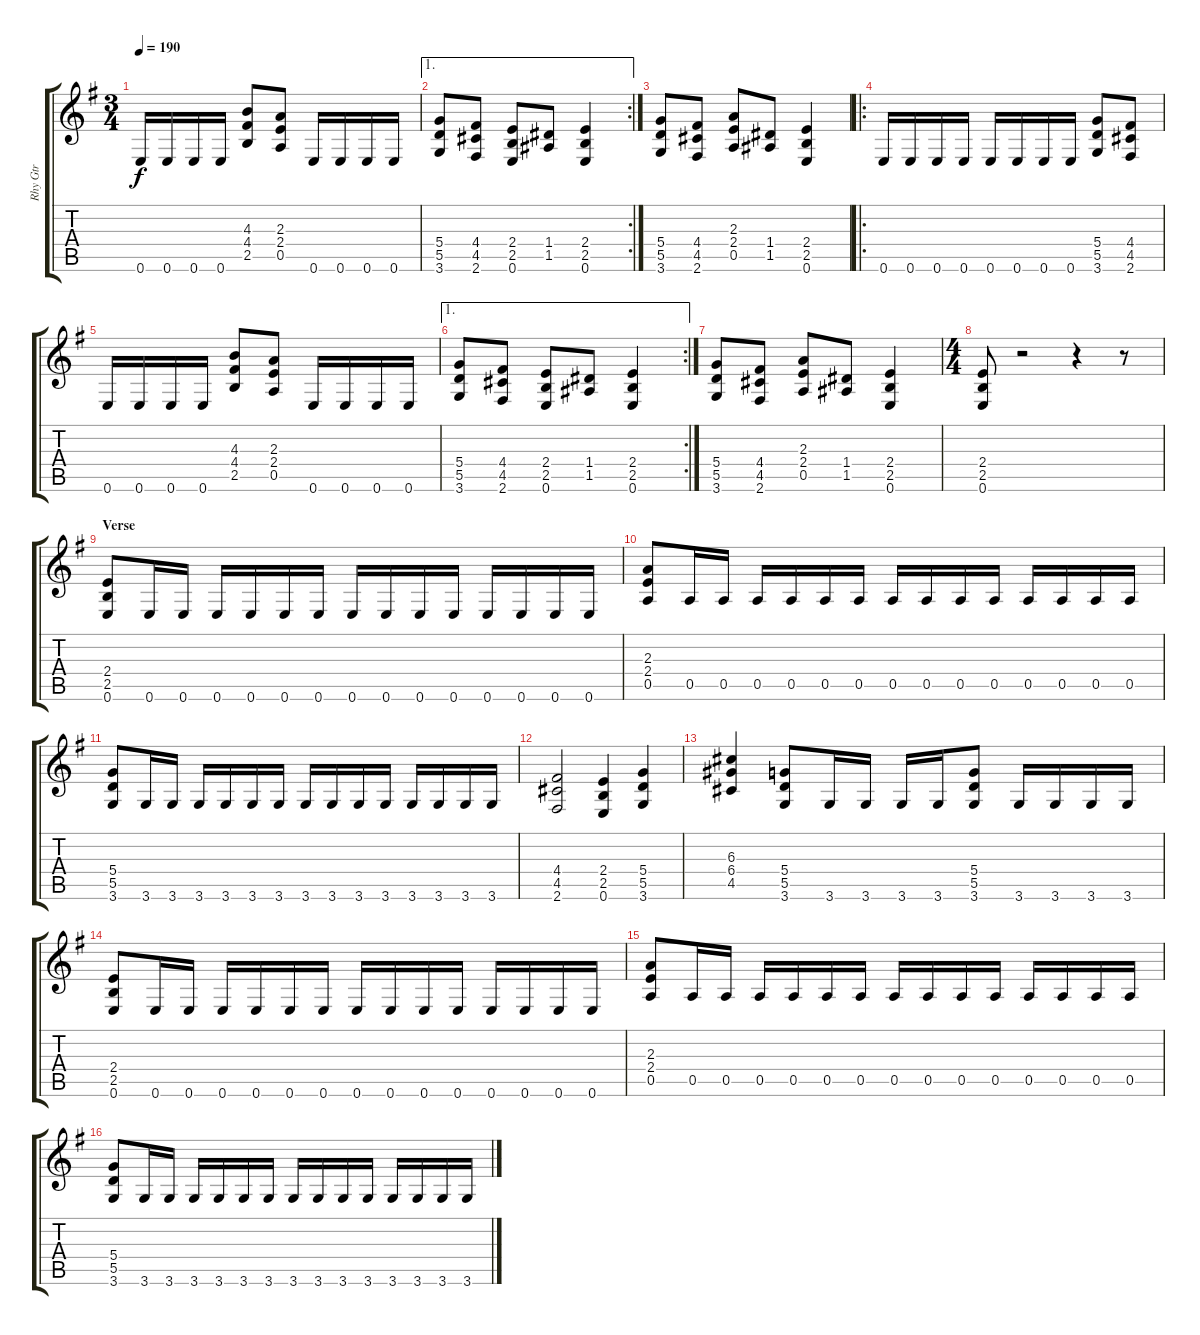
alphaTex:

\track ("Rhy Gtr" "Rhy Gtr") {instrument distortionguitar}
\staff {score tabs}
\tuning (E4 B3 G3 D3 A2 E2) {hide}
\ts (3 4)
\tempo 190
\clef g2
\ks eminor
0.6.16{dy f} 0.6.16 0.6.16 0.6.16 (4.3 4.4 2.5).8 (2.3 2.4 0.5).8 0.6.16 0.6.16 0.6.16 0.6.16 |
\ae 1
\rc 2
(5.4 5.5 3.6).8 (4.4 4.5 2.6).8 (2.4 2.5 0.6).8 (1.4 1.5).8 (2.4 2.5 0.6).4 |
(5.4 5.5 3.6).8 (4.4 4.5 2.6).8 (2.3 2.4 0.5).8 (1.4 1.5).8 (2.4 2.5 0.6).4 |
\ro
0.6.16 0.6.16 0.6.16 0.6.16 0.6.16 0.6.16 0.6.16 0.6.16 (5.4 5.5 3.6).8 (4.4 4.5 2.6).8 |
0.6.16 0.6.16 0.6.16 0.6.16 (4.3 4.4 2.5).8 (2.3 2.4 0.5).8 0.6.16 0.6.16 0.6.16 0.6.16 |
\ae 1
\rc 2
(5.4 5.5 3.6).8 (4.4 4.5 2.6).8 (2.4 2.5 0.6).8 (1.4 1.5).8 (2.4 2.5 0.6).4 |
(5.4 5.5 3.6).8 (4.4 4.5 2.6).8 (2.3 2.4 0.5).8 (1.4 1.5).8 (2.4 2.5 0.6).4 |
\ts (4 4)
(2.4 2.5 0.6).8 r.2 r.4 r.8 |
\section ("" "Verse")
(2.4 2.5 0.6).8 0.6.16 0.6.16 0.6.16 0.6.16 0.6.16 0.6.16 0.6.16 0.6.16 0.6.16 0.6.16 0.6.16 0.6.16 0.6.16 0.6.16 |
(2.3 2.4 0.5).8 0.5.16 0.5.16 0.5.16 0.5.16 0.5.16 0.5.16 0.5.16 0.5.16 0.5.16 0.5.16 0.5.16 0.5.16 0.5.16 0.5.16 |
(5.4 5.5 3.6).8 3.6.16 3.6.16 3.6.16 3.6.16 3.6.16 3.6.16 3.6.16 3.6.16 3.6.16 3.6.16 3.6.16 3.6.16 3.6.16 3.6.16 |
(4.4 4.5 2.6).2 (2.4 2.5 0.6).4 (5.4 5.5 3.6).4 |
(6.3 6.4 4.5).4 (5.4 5.5 3.6).8 3.6.16 3.6.16 3.6.16 3.6.16 (5.4 5.5 3.6).8 3.6.16 3.6.16 3.6.16 3.6.16 |
(2.4 2.5 0.6).8 0.6.16 0.6.16 0.6.16 0.6.16 0.6.16 0.6.16 0.6.16 0.6.16 0.6.16 0.6.16 0.6.16 0.6.16 0.6.16 0.6.16 |
(2.3 2.4 0.5).8 0.5.16 0.5.16 0.5.16 0.5.16 0.5.16 0.5.16 0.5.16 0.5.16 0.5.16 0.5.16 0.5.16 0.5.16 0.5.16 0.5.16 |
(5.4 5.5 3.6).8 3.6.16 3.6.16 3.6.16 3.6.16 3.6.16 3.6.16 3.6.16 3.6.16 3.6.16 3.6.16 3.6.16 3.6.16 3.6.16 3.6.16
